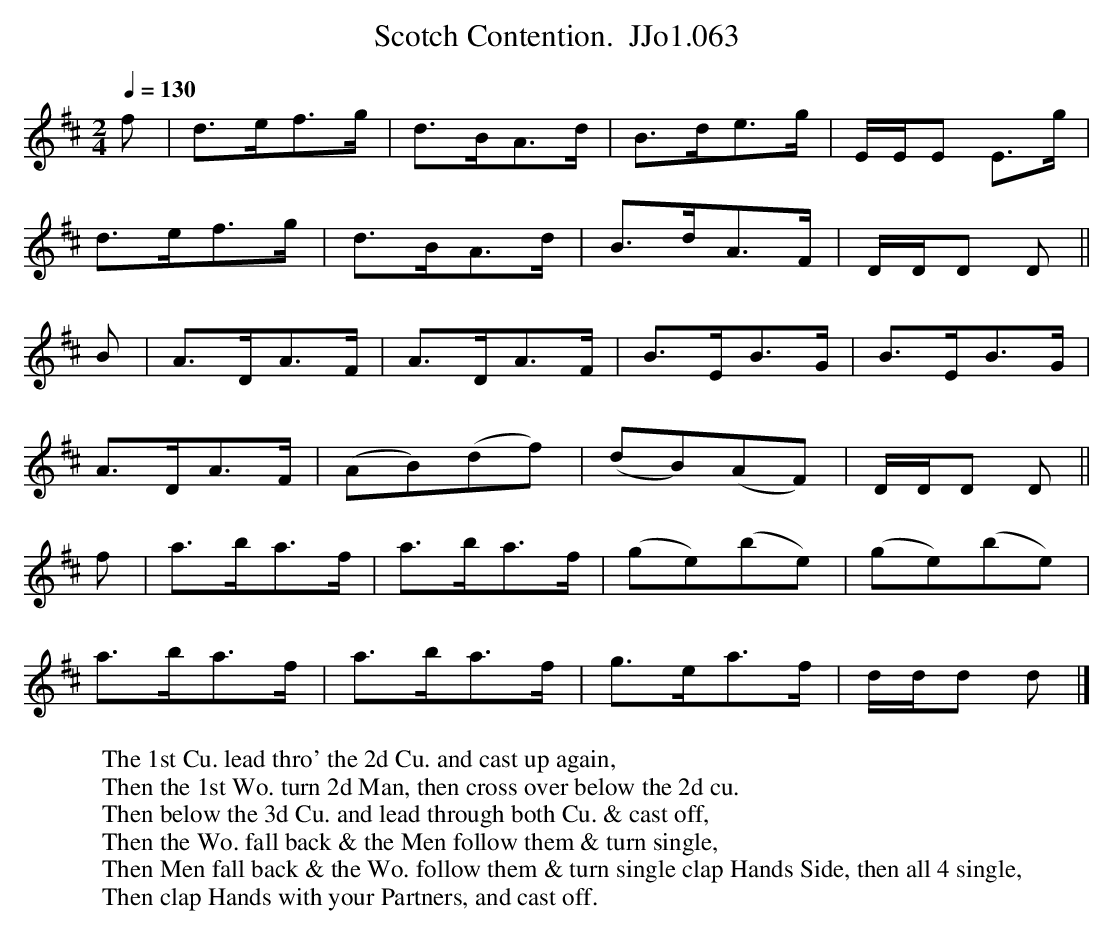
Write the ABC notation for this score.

X:1
T:Scotch Contention.  JJo1.063
M:2/4
L:1/16
Q:1/4=130
K:D
f2 | d3ef3g | d3BA3d | B3de3g | EEE2 E3g |
d3ef3g | d3BA3d | B3dA3F | DDD2 D2 ||
B2 |A3DA3F | A3DA3F | B3EB3G | B3EB3G |
A3DA3F | (A2B2)(d2f2) | (d2B2)(A2F2) | DDD2 D2 ||
f2 |a3ba3f | a3ba3f | (g2e2)(b2e2) | (g2e2)(b2e2) |
a3ba3f | a3ba3f | g3ea3f | ddd2 d2 |]
W:The 1st Cu. lead thro' the 2d Cu. and cast up again,
W:Then the 1st Wo. turn 2d Man, then cross over below the 2d cu.
W:Then below the 3d Cu. and lead through both Cu. & cast off,
W:Then the Wo. fall back & the Men follow them & turn single,
W:Then Men fall back & the Wo. follow them & turn single clap Hands Side, then all 4 single,
W:Then clap Hands with your Partners, and cast off.
